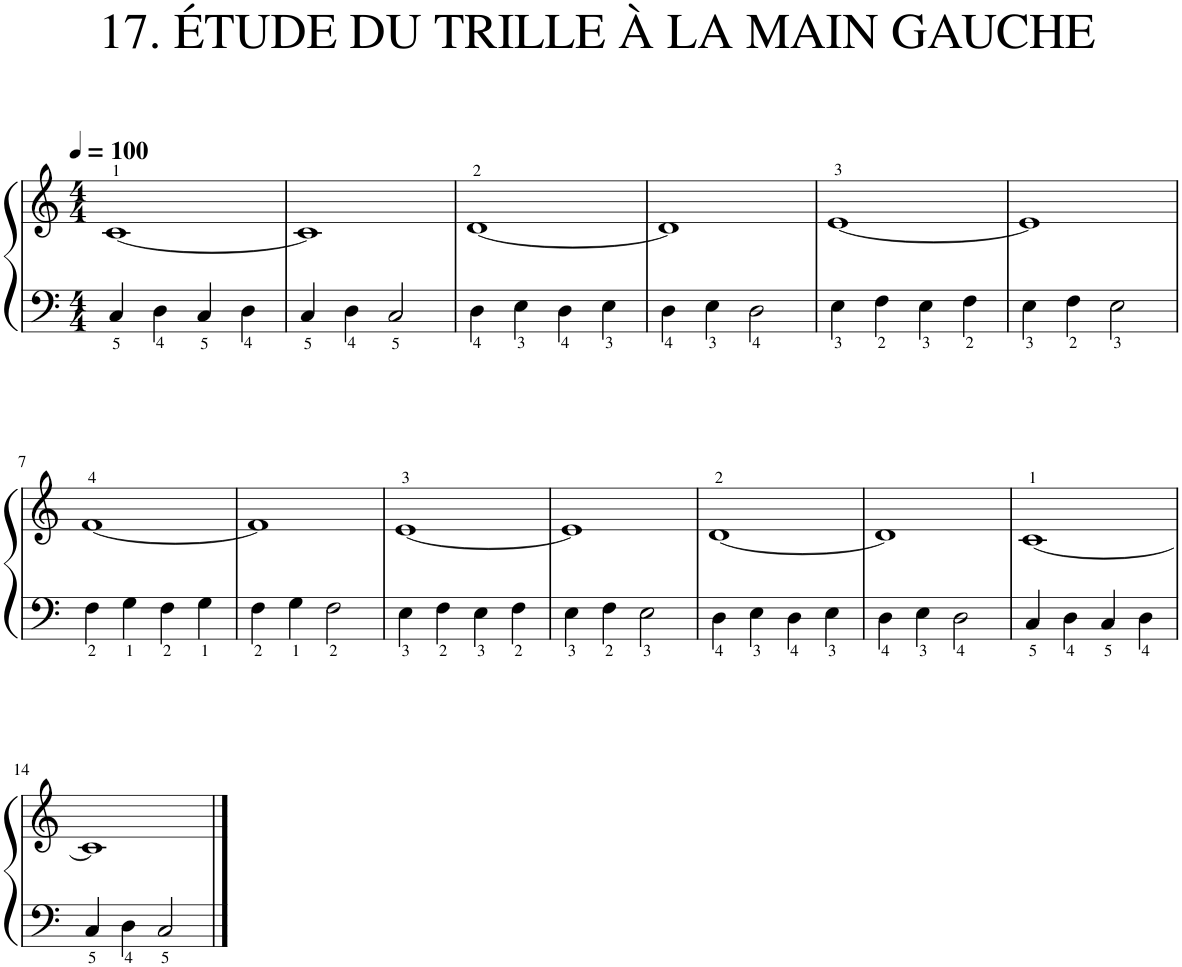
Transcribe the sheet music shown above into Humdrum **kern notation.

**kern	**kern
*part1	*part1
*staff2	*staff1
*I"Piano	*
*I'Pno.	*
*clefF4	*clefG2
*k[]	*
*M4/4	*M4/4
*MM100	*MM100
=1	=1
4C/	[1c
4D\	.
4C/	.
4D\	.
=2	=2
4C/	1c]
4D\	.
2C/	.
=3	=3
4D\	[1d
4E\	.
4D\	.
4E\	.
=4	=4
4D\	1d]
4E\	.
2D\	.
=5	=5
4E\	[1e
4F\	.
4E\	.
4F\	.
=6	=6
4E\	1e]
4F\	.
2E\	.
!!LO:LB:g=z
=7	=7
4F\	[1f
4G\	.
4F\	.
4G\	.
=8	=8
4F\	1f]
4G\	.
2F\	.
=9	=9
4E\	[1e
4F\	.
4E\	.
4F\	.
=10	=10
4E\	1e]
4F\	.
2E\	.
=11	=11
4D\	[1d
4E\	.
4D\	.
4E\	.
=12	=12
4D\	1d]
4E\	.
2D\	.
=13	=13
4C/	[1c
4D\	.
4C/	.
4D\	.
!!LO:LB:g=z
=14	=14
4C/	1c]
4D\	.
2C/	.
==	==
*-	*-
